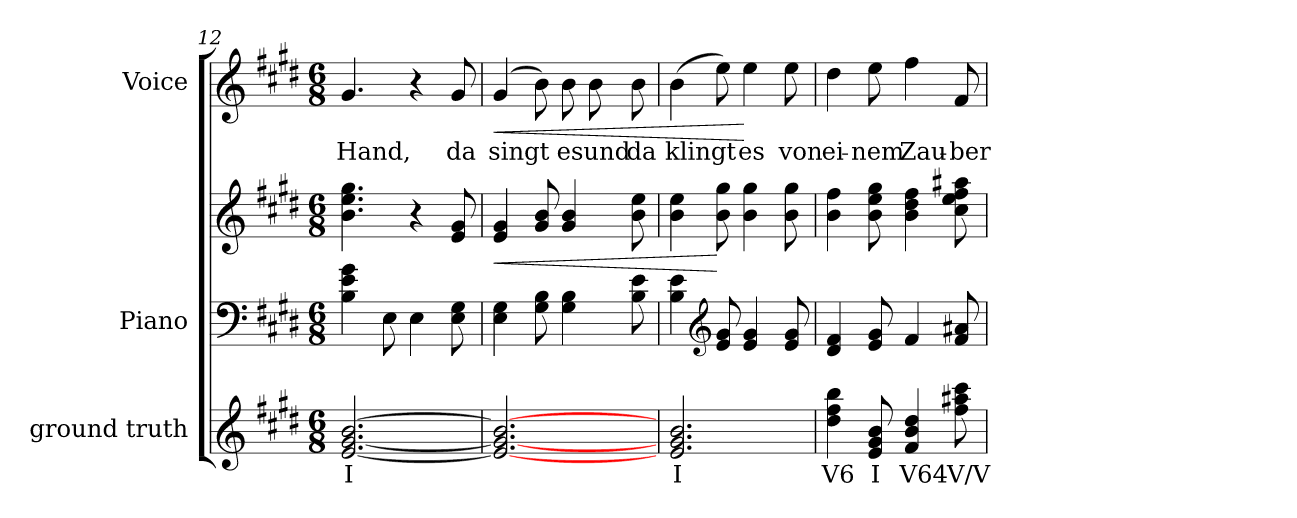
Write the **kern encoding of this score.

**kern	**text	**kern	**kern	**dynam	**kern	**text	**dynam
*part3	*part3	*part2	*part2	*part2	*part1	*part1	*part1
*staff4	*staff4	*staff3	*staff2	*staff2/3	*staff1	*staff1	*staff1
*I"ground truth	*	*I"Piano	*	*	*I"Voice	*	*
*	*	*I'Pno	*	*	*	*	*
*	*	*clefF4	*clefG2	*	*clefG2	*	*
*k[f#c#g#d#]	*	*k[f#c#g#d#]	*k[f#c#g#d#]	*	*k[f#c#g#d#]	*	*
*M6/8	*	*M6/8	*M6/8	*	*M6/8	*	*
=12	=12	=12	=12	=12	=12	=12	=12
!	!	!	!	!	!	!LO:LY:b	!
[2.e [2.g# [2.b	I	4B\ 4e\ 4g#\	4.b\ 4.ee\ 4.gg#\	.	4.g#/	Hand,	.
.	.	8E\	.	.	.	.	.
.	.	4E\	4r	.	4r	.	.
!	!	!	!	!	!	!LO:LY:b	!
.	.	8E\ 8G#\	8e/ 8g#/	.	8g#/	da	.
=13	=13	=13	=13	=13	=13	=13	=13
!	!	!	!	!LO:HP:b	!	!	!
!	!	!	!	!	!	!LO:LY:b	!LO:HP:b
2.e_ 2.g#_ 2.b_	.	4E\ 4G#\	4e/ 4g#/	<	(>4g#/	singt	<
.	.	8G#\ 8B\	8g#/ 8b/	.	8b\)	.	.
!	!	!	!	!	!	!LO:LY:b	!
.	.	4G#\ 4B\	4g#/ 4b/	.	8b\	es	.
!	!	!	!	!	!	!LO:LY:b	!
.	.	.	.	.	8b\	und	.
!	!	!	!	!	!	!LO:LY:b	!
.	.	8B\ 8e\	8b\ 8ee\	.	8b\	da	.
=14	=14	=14	=14	=14	=14	=14	=14
!	!	!	!	!	!	!LO:LY:b	!
2.e 2.g# 2.b	I	4B\ 4e\	4b\ 4ee\	.	(>4b\	klingt	.
*	*	*clefG2	*	*	*	*	*
.	.	8e/ 8g#/	8b\ 8gg#\	[	8ee\)	.	.
!	!	!	!	!	!	!LO:LY:b	!
.	.	4e/ 4g#/	4b\ 4gg#\	.	4ee\	es	[
!	!	!	!	!	!	!LO:LY:b	!
.	.	8e/ 8g#/	8b\ 8gg#\	.	8ee\	von	.
=15	=15	=15	=15	=15	=15	=15	=15
!	!	!	!	!	!	!LO:LY:b	!
4dd# 4ff# 4bb	V6	4d#/ 4f#/	4b\ 4ff#\	.	4dd#\	ei-	.
!	!	!	!	!	!	!LO:LY:b	!
8e 8g# 8b	I	8e/ 8g#/	8b\ 8ee\ 8gg#\	.	8ee\	-nem	.
!	!	!	!	!	!	!LO:LY:b	!
4f# 4b 4dd#	V64	4f#/	4b\ 4dd#\ 4ff#\	.	4ff#\	Zau-	.
!	!	!	!	!	!	!LO:LY:b	!
8ff# 8aa#X 8ccc#	V/V	8f#/ 8a#X/	8cc#\ 8ee\ 8ff#\ 8aa#X\	.	8f#/	-ber-	.
=	=	=	=	=	=	=	=
*-	*-	*-	*-	*-	*-	*-	*-
